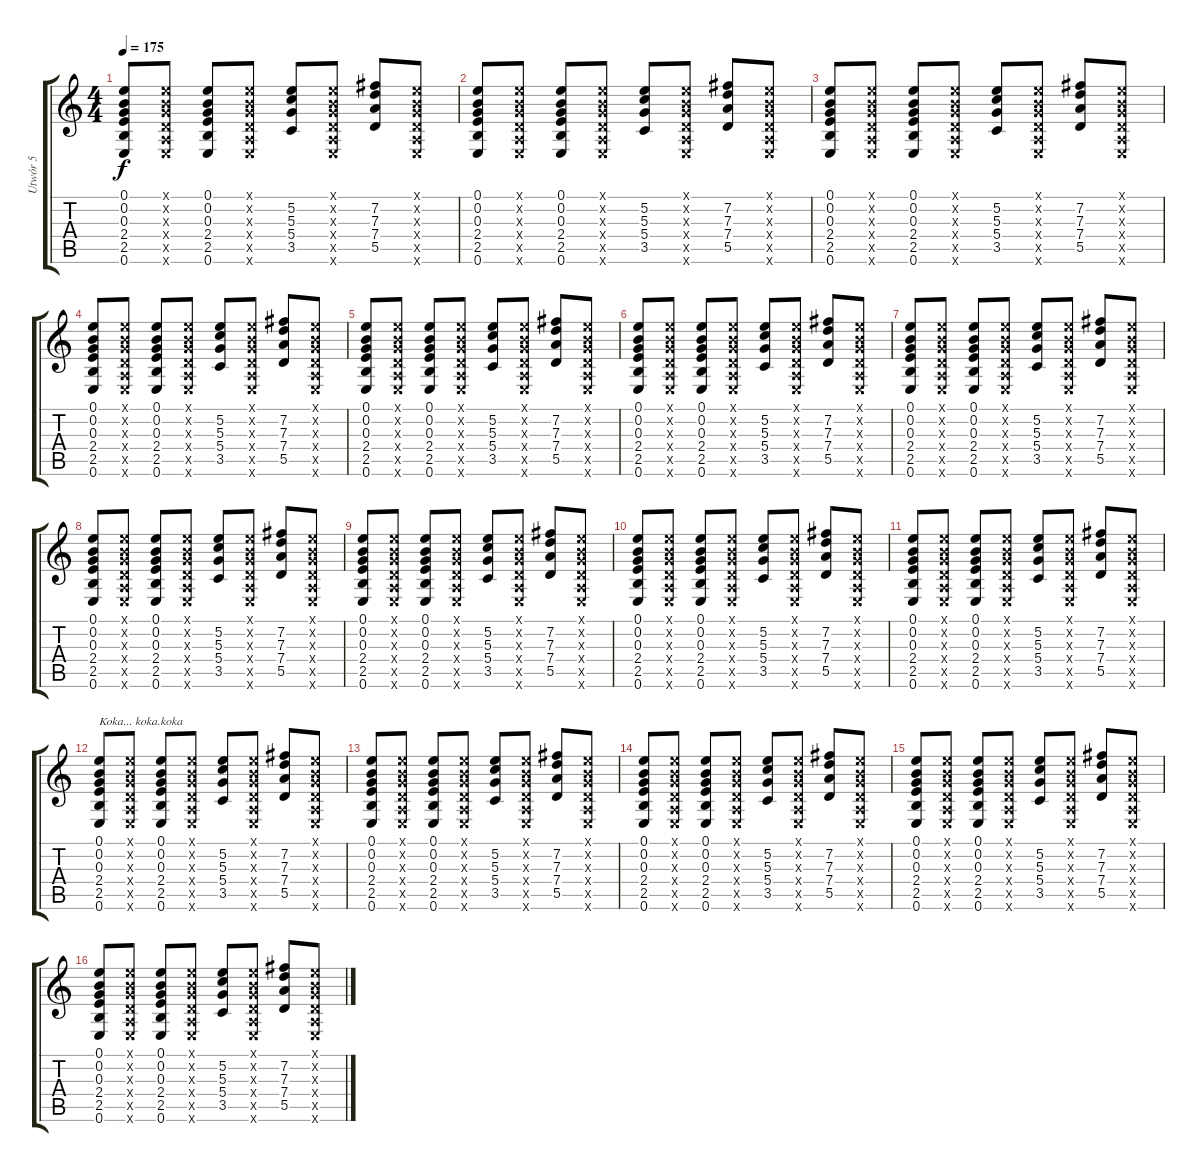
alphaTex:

\track ("Utwór 5" "Utwór 5") {instrument distortionguitar}
\staff {score tabs}
\tuning (E4 B3 G3 D3 A2 E2) {hide}
\ts (4 4)
\tempo 175
\clef g2
\ks c
(0.1 0.2 0.3 2.4 2.5 0.6).8{dy f} (0.1{x} 0.2{x} 0.3{x} 0.4{x} 0.5{x} 0.6{x}).8 (0.1 0.2 0.3 2.4 2.5 0.6).8 (0.1{x} 0.2{x} 0.3{x} 0.4{x} 0.5{x} 0.6{x}).8 (5.2 5.3 5.4 3.5).8 (0.1{x} 0.2{x} 0.3{x} 0.4{x} 0.5{x} 0.6{x}).8 (7.2 7.3 7.4 5.5).8 (0.1{x} 0.2{x} 0.3{x} 0.4{x} 0.5{x} 0.6{x}).8 |
(0.1 0.2 0.3 2.4 2.5 0.6).8 (0.1{x} 0.2{x} 0.3{x} 0.4{x} 0.5{x} 0.6{x}).8 (0.1 0.2 0.3 2.4 2.5 0.6).8 (0.1{x} 0.2{x} 0.3{x} 0.4{x} 0.5{x} 0.6{x}).8 (5.2 5.3 5.4 3.5).8 (0.1{x} 0.2{x} 0.3{x} 0.4{x} 0.5{x} 0.6{x}).8 (7.2 7.3 7.4 5.5).8 (0.1{x} 0.2{x} 0.3{x} 0.4{x} 0.5{x} 0.6{x}).8 |
(0.1 0.2 0.3 2.4 2.5 0.6).8 (0.1{x} 0.2{x} 0.3{x} 0.4{x} 0.5{x} 0.6{x}).8 (0.1 0.2 0.3 2.4 2.5 0.6).8 (0.1{x} 0.2{x} 0.3{x} 0.4{x} 0.5{x} 0.6{x}).8 (5.2 5.3 5.4 3.5).8 (0.1{x} 0.2{x} 0.3{x} 0.4{x} 0.5{x} 0.6{x}).8 (7.2 7.3 7.4 5.5).8 (0.1{x} 0.2{x} 0.3{x} 0.4{x} 0.5{x} 0.6{x}).8 |
(0.1 0.2 0.3 2.4 2.5 0.6).8 (0.1{x} 0.2{x} 0.3{x} 0.4{x} 0.5{x} 0.6{x}).8 (0.1 0.2 0.3 2.4 2.5 0.6).8 (0.1{x} 0.2{x} 0.3{x} 0.4{x} 0.5{x} 0.6{x}).8 (5.2 5.3 5.4 3.5).8 (0.1{x} 0.2{x} 0.3{x} 0.4{x} 0.5{x} 0.6{x}).8 (7.2 7.3 7.4 5.5).8 (0.1{x} 0.2{x} 0.3{x} 0.4{x} 0.5{x} 0.6{x}).8 |
(0.1 0.2 0.3 2.4 2.5 0.6).8 (0.1{x} 0.2{x} 0.3{x} 0.4{x} 0.5{x} 0.6{x}).8 (0.1 0.2 0.3 2.4 2.5 0.6).8 (0.1{x} 0.2{x} 0.3{x} 0.4{x} 0.5{x} 0.6{x}).8 (5.2 5.3 5.4 3.5).8 (0.1{x} 0.2{x} 0.3{x} 0.4{x} 0.5{x} 0.6{x}).8 (7.2 7.3 7.4 5.5).8 (0.1{x} 0.2{x} 0.3{x} 0.4{x} 0.5{x} 0.6{x}).8 |
(0.1 0.2 0.3 2.4 2.5 0.6).8 (0.1{x} 0.2{x} 0.3{x} 0.4{x} 0.5{x} 0.6{x}).8 (0.1 0.2 0.3 2.4 2.5 0.6).8 (0.1{x} 0.2{x} 0.3{x} 0.4{x} 0.5{x} 0.6{x}).8 (5.2 5.3 5.4 3.5).8 (0.1{x} 0.2{x} 0.3{x} 0.4{x} 0.5{x} 0.6{x}).8 (7.2 7.3 7.4 5.5).8 (0.1{x} 0.2{x} 0.3{x} 0.4{x} 0.5{x} 0.6{x}).8 |
(0.1 0.2 0.3 2.4 2.5 0.6).8 (0.1{x} 0.2{x} 0.3{x} 0.4{x} 0.5{x} 0.6{x}).8 (0.1 0.2 0.3 2.4 2.5 0.6).8 (0.1{x} 0.2{x} 0.3{x} 0.4{x} 0.5{x} 0.6{x}).8 (5.2 5.3 5.4 3.5).8 (0.1{x} 0.2{x} 0.3{x} 0.4{x} 0.5{x} 0.6{x}).8 (7.2 7.3 7.4 5.5).8 (0.1{x} 0.2{x} 0.3{x} 0.4{x} 0.5{x} 0.6{x}).8 |
(0.1 0.2 0.3 2.4 2.5 0.6).8 (0.1{x} 0.2{x} 0.3{x} 0.4{x} 0.5{x} 0.6{x}).8 (0.1 0.2 0.3 2.4 2.5 0.6).8 (0.1{x} 0.2{x} 0.3{x} 0.4{x} 0.5{x} 0.6{x}).8 (5.2 5.3 5.4 3.5).8 (0.1{x} 0.2{x} 0.3{x} 0.4{x} 0.5{x} 0.6{x}).8 (7.2 7.3 7.4 5.5).8 (0.1{x} 0.2{x} 0.3{x} 0.4{x} 0.5{x} 0.6{x}).8 |
(0.1 0.2 0.3 2.4 2.5 0.6).8 (0.1{x} 0.2{x} 0.3{x} 0.4{x} 0.5{x} 0.6{x}).8 (0.1 0.2 0.3 2.4 2.5 0.6).8 (0.1{x} 0.2{x} 0.3{x} 0.4{x} 0.5{x} 0.6{x}).8 (5.2 5.3 5.4 3.5).8 (0.1{x} 0.2{x} 0.3{x} 0.4{x} 0.5{x} 0.6{x}).8 (7.2 7.3 7.4 5.5).8 (0.1{x} 0.2{x} 0.3{x} 0.4{x} 0.5{x} 0.6{x}).8 |
(0.1 0.2 0.3 2.4 2.5 0.6).8 (0.1{x} 0.2{x} 0.3{x} 0.4{x} 0.5{x} 0.6{x}).8 (0.1 0.2 0.3 2.4 2.5 0.6).8 (0.1{x} 0.2{x} 0.3{x} 0.4{x} 0.5{x} 0.6{x}).8 (5.2 5.3 5.4 3.5).8 (0.1{x} 0.2{x} 0.3{x} 0.4{x} 0.5{x} 0.6{x}).8 (7.2 7.3 7.4 5.5).8 (0.1{x} 0.2{x} 0.3{x} 0.4{x} 0.5{x} 0.6{x}).8 |
(0.1 0.2 0.3 2.4 2.5 0.6).8 (0.1{x} 0.2{x} 0.3{x} 0.4{x} 0.5{x} 0.6{x}).8 (0.1 0.2 0.3 2.4 2.5 0.6).8 (0.1{x} 0.2{x} 0.3{x} 0.4{x} 0.5{x} 0.6{x}).8 (5.2 5.3 5.4 3.5).8 (0.1{x} 0.2{x} 0.3{x} 0.4{x} 0.5{x} 0.6{x}).8 (7.2 7.3 7.4 5.5).8 (0.1{x} 0.2{x} 0.3{x} 0.4{x} 0.5{x} 0.6{x}).8 |
(0.1 0.2 0.3 2.4 2.5 0.6).8{txt "Koka... koka.koka"} (0.1{x} 0.2{x} 0.3{x} 0.4{x} 0.5{x} 0.6{x}).8 (0.1 0.2 0.3 2.4 2.5 0.6).8 (0.1{x} 0.2{x} 0.3{x} 0.4{x} 0.5{x} 0.6{x}).8 (5.2 5.3 5.4 3.5).8 (0.1{x} 0.2{x} 0.3{x} 0.4{x} 0.5{x} 0.6{x}).8 (7.2 7.3 7.4 5.5).8 (0.1{x} 0.2{x} 0.3{x} 0.4{x} 0.5{x} 0.6{x}).8 |
(0.1 0.2 0.3 2.4 2.5 0.6).8 (0.1{x} 0.2{x} 0.3{x} 0.4{x} 0.5{x} 0.6{x}).8 (0.1 0.2 0.3 2.4 2.5 0.6).8 (0.1{x} 0.2{x} 0.3{x} 0.4{x} 0.5{x} 0.6{x}).8 (5.2 5.3 5.4 3.5).8 (0.1{x} 0.2{x} 0.3{x} 0.4{x} 0.5{x} 0.6{x}).8 (7.2 7.3 7.4 5.5).8 (0.1{x} 0.2{x} 0.3{x} 0.4{x} 0.5{x} 0.6{x}).8 |
(0.1 0.2 0.3 2.4 2.5 0.6).8 (0.1{x} 0.2{x} 0.3{x} 0.4{x} 0.5{x} 0.6{x}).8 (0.1 0.2 0.3 2.4 2.5 0.6).8 (0.1{x} 0.2{x} 0.3{x} 0.4{x} 0.5{x} 0.6{x}).8 (5.2 5.3 5.4 3.5).8 (0.1{x} 0.2{x} 0.3{x} 0.4{x} 0.5{x} 0.6{x}).8 (7.2 7.3 7.4 5.5).8 (0.1{x} 0.2{x} 0.3{x} 0.4{x} 0.5{x} 0.6{x}).8 |
(0.1 0.2 0.3 2.4 2.5 0.6).8 (0.1{x} 0.2{x} 0.3{x} 0.4{x} 0.5{x} 0.6{x}).8 (0.1 0.2 0.3 2.4 2.5 0.6).8 (0.1{x} 0.2{x} 0.3{x} 0.4{x} 0.5{x} 0.6{x}).8 (5.2 5.3 5.4 3.5).8 (0.1{x} 0.2{x} 0.3{x} 0.4{x} 0.5{x} 0.6{x}).8 (7.2 7.3 7.4 5.5).8 (0.1{x} 0.2{x} 0.3{x} 0.4{x} 0.5{x} 0.6{x}).8 |
(0.1 0.2 0.3 2.4 2.5 0.6).8 (0.1{x} 0.2{x} 0.3{x} 0.4{x} 0.5{x} 0.6{x}).8 (0.1 0.2 0.3 2.4 2.5 0.6).8 (0.1{x} 0.2{x} 0.3{x} 0.4{x} 0.5{x} 0.6{x}).8 (5.2 5.3 5.4 3.5).8 (0.1{x} 0.2{x} 0.3{x} 0.4{x} 0.5{x} 0.6{x}).8 (7.2 7.3 7.4 5.5).8 (0.1{x} 0.2{x} 0.3{x} 0.4{x} 0.5{x} 0.6{x}).8
